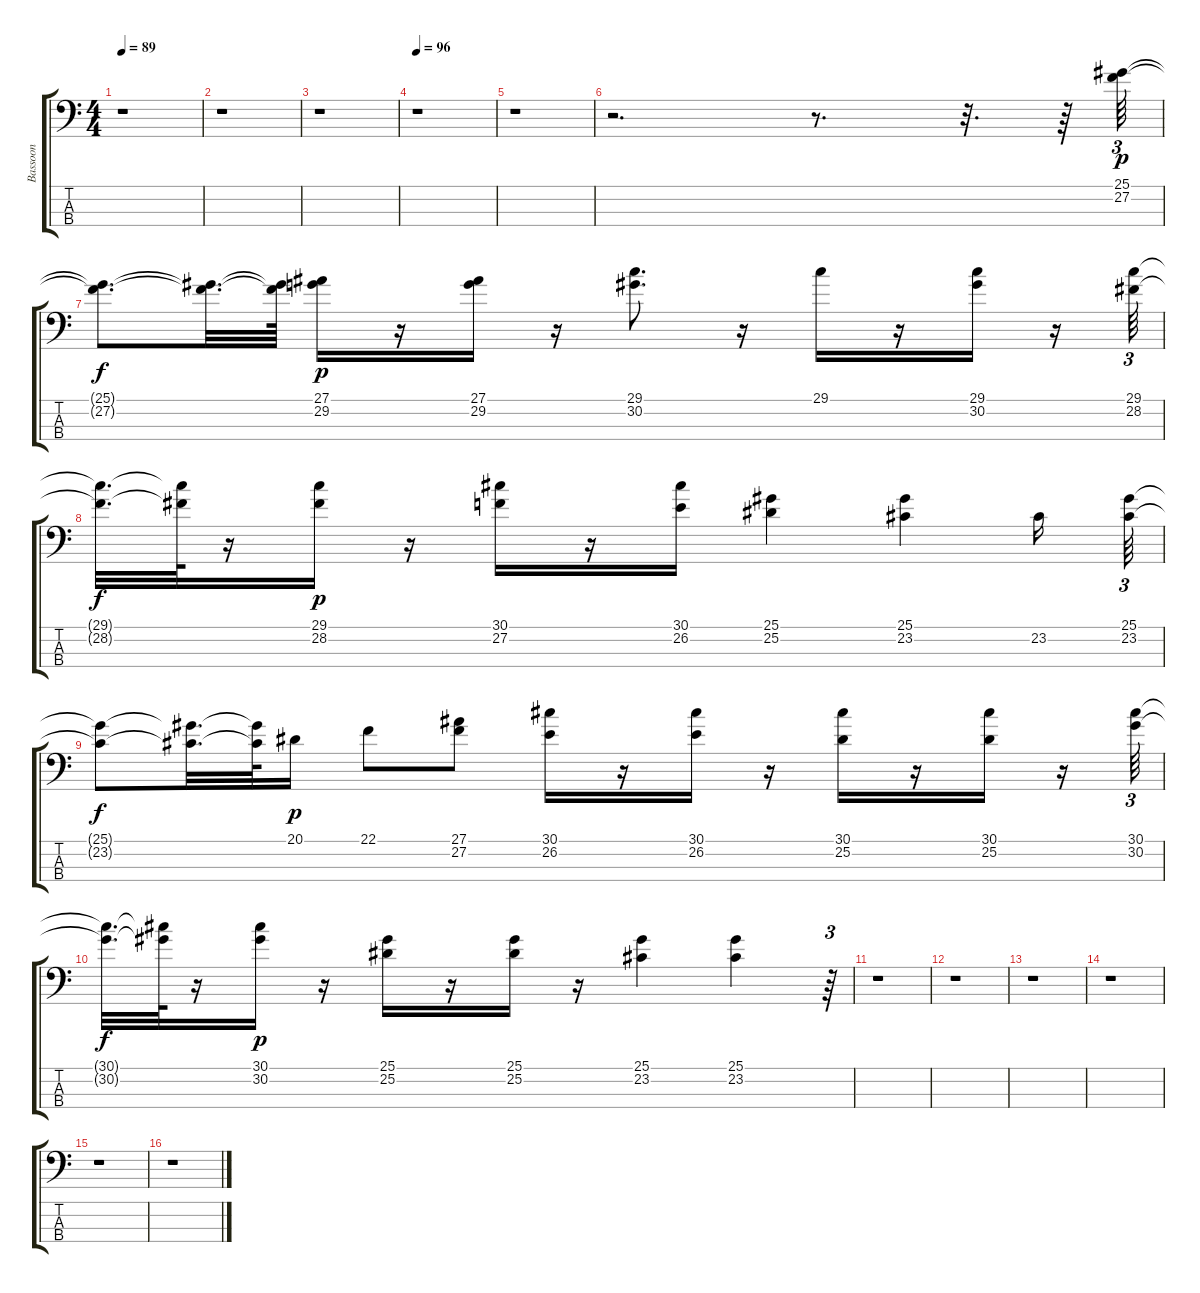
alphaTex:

\track ("Bassoon" "Bassoon") {instrument bassoon}
\staff {score tabs}
\tuning (G2 D2 A1 E1) {hide}
\ts (4 4)
\tempo 89
\clef f4
\ks c
r.1{dy f} |
r.1 |
r.1 |
\tempo 96
r.1 |
r.1 |
r.2{d} r.8{d} r.32{d} r.64 (25.1 27.2).64{tu (3 2) dy p} |
(25.1{t} 27.2{t}).8{d dy f} (25.1{t} 27.2{t}).32{d} (25.1{t} 27.2{t}).64 (27.1 29.2).16{dy p} r.16 (27.1 29.2).16 r.16 (29.1 30.2).8{d} r.16 29.1.16 r.16 (29.1 30.2).16 r.16 (29.1 28.2).64{tu (3 2)} |
(29.1{t} 28.2{t}).32{d dy f} (29.1{t} 28.2{t}).64 r.16 (29.1 28.2).16{dy p} r.16 (30.1 27.2).16 r.16 (30.1 26.2).16 (25.1 25.2).4 (25.1 23.2).4 23.2.16 (25.1 23.2).64{tu (3 2)} |
(25.1{t} 23.2{t}).8{dy f} (25.1{t} 23.2{t}).32{d} (25.1{t} 23.2{t}).64 20.1.16{dy p} 22.1.8 (27.1 27.2).8 (30.1 26.2).16 r.16 (30.1 26.2).16 r.16 (30.1 25.2).16 r.16 (30.1 25.2).16 r.16 (30.1 30.2).64{tu (3 2)} |
(30.1{t} 30.2{t}).32{d dy f} (30.1{t} 30.2{t}).64 r.16 (30.1 30.2).16{dy p} r.16 (25.1 25.2).16 r.16 (25.1 25.2).16 r.16 (25.1 23.2).4 (25.1 23.2).4 r.64{tu (3 2)} |
r.1 |
r.1 |
r.1 |
r.1 |
r.1 |
r.1
